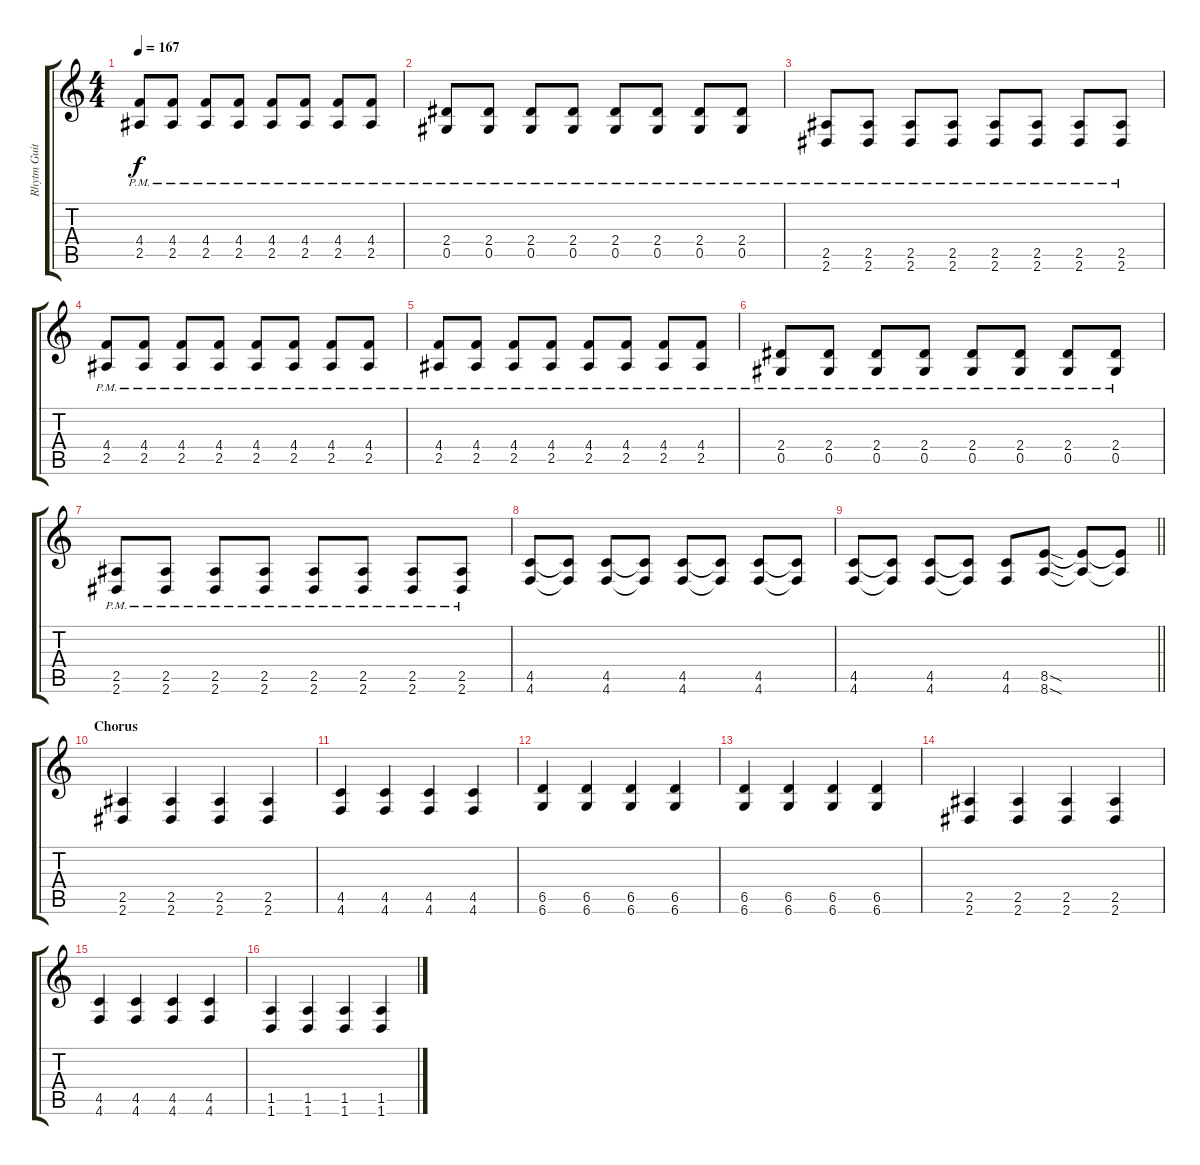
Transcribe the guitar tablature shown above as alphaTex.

\track ("Rhytm Guitar [R]" "Rhytm Guit") {instrument distortionguitar}
\staff {score tabs}
\tuning (Eb4 Bb3 Gb3 Db3 Ab2 Db2) {hide}
\ts (4 4)
\tempo 167
\clef g2
\ks c
(4.4{pm} 2.5{pm}).8{dy f} (4.4{pm} 2.5{pm}).8 (4.4{pm} 2.5{pm}).8 (4.4{pm} 2.5{pm}).8 (4.4{pm} 2.5{pm}).8 (4.4{pm} 2.5{pm}).8 (4.4{pm} 2.5{pm}).8 (4.4{pm} 2.5{pm}).8 |
(2.4{pm} 0.5{pm}).8 (2.4{pm} 0.5{pm}).8 (2.4{pm} 0.5{pm}).8 (2.4{pm} 0.5{pm}).8 (2.4{pm} 0.5{pm}).8 (2.4{pm} 0.5{pm}).8 (2.4{pm} 0.5{pm}).8 (2.4{pm} 0.5{pm}).8 |
(2.5{pm} 2.6{pm}).8 (2.5{pm} 2.6{pm}).8 (2.5{pm} 2.6{pm}).8 (2.5{pm} 2.6{pm}).8 (2.5{pm} 2.6{pm}).8 (2.5{pm} 2.6{pm}).8 (2.5{pm} 2.6{pm}).8 (2.5{pm} 2.6{pm}).8 |
(4.4{pm} 2.5{pm}).8 (4.4{pm} 2.5{pm}).8 (4.4{pm} 2.5{pm}).8 (4.4{pm} 2.5{pm}).8 (4.4{pm} 2.5{pm}).8 (4.4{pm} 2.5{pm}).8 (4.4{pm} 2.5{pm}).8 (4.4{pm} 2.5{pm}).8 |
(4.4{pm} 2.5{pm}).8 (4.4{pm} 2.5{pm}).8 (4.4{pm} 2.5{pm}).8 (4.4{pm} 2.5{pm}).8 (4.4{pm} 2.5{pm}).8 (4.4{pm} 2.5{pm}).8 (4.4{pm} 2.5{pm}).8 (4.4{pm} 2.5{pm}).8 |
(2.4{pm} 0.5{pm}).8 (2.4{pm} 0.5{pm}).8 (2.4{pm} 0.5{pm}).8 (2.4{pm} 0.5{pm}).8 (2.4{pm} 0.5{pm}).8 (2.4{pm} 0.5{pm}).8 (2.4{pm} 0.5{pm}).8 (2.4{pm} 0.5{pm}).8 |
(2.5{pm} 2.6{pm}).8 (2.5{pm} 2.6{pm}).8 (2.5{pm} 2.6{pm}).8 (2.5{pm} 2.6{pm}).8 (2.5{pm} 2.6{pm}).8 (2.5{pm} 2.6{pm}).8 (2.5{pm} 2.6{pm}).8 (2.5{pm} 2.6{pm}).8 |
(4.5 4.6).8 (4.5{t} 4.6{t}).8 (4.5 4.6).8 (4.5{t} 4.6{t}).8 (4.5 4.6).8 (4.5{t} 4.6{t}).8 (4.5 4.6).8 (4.5{t} 4.6{t}).8 |
\barLineRight lightlight
(4.5 4.6).8 (4.5{t} 4.6{t}).8 (4.5 4.6).8 (4.5{t} 4.6{t}).8 (4.5 4.6).8 (8.5{sod} 8.6{sod}).8 (8.5{t} 8.6{t}).8 (8.5{t} 8.6{t}).8 |
\section ("" "Chorus")
(2.5 2.6).4 (2.5 2.6).4 (2.5 2.6).4 (2.5 2.6).4 |
(4.5 4.6).4 (4.5 4.6).4 (4.5 4.6).4 (4.5 4.6).4 |
(6.5 6.6).4 (6.5 6.6).4 (6.5 6.6).4 (6.5 6.6).4 |
(6.5 6.6).4 (6.5 6.6).4 (6.5 6.6).4 (6.5 6.6).4 |
(2.5 2.6).4 (2.5 2.6).4 (2.5 2.6).4 (2.5 2.6).4 |
(4.5 4.6).4 (4.5 4.6).4 (4.5 4.6).4 (4.5 4.6).4 |
(1.5 1.6).4 (1.5 1.6).4 (1.5 1.6).4 (1.5 1.6).4
